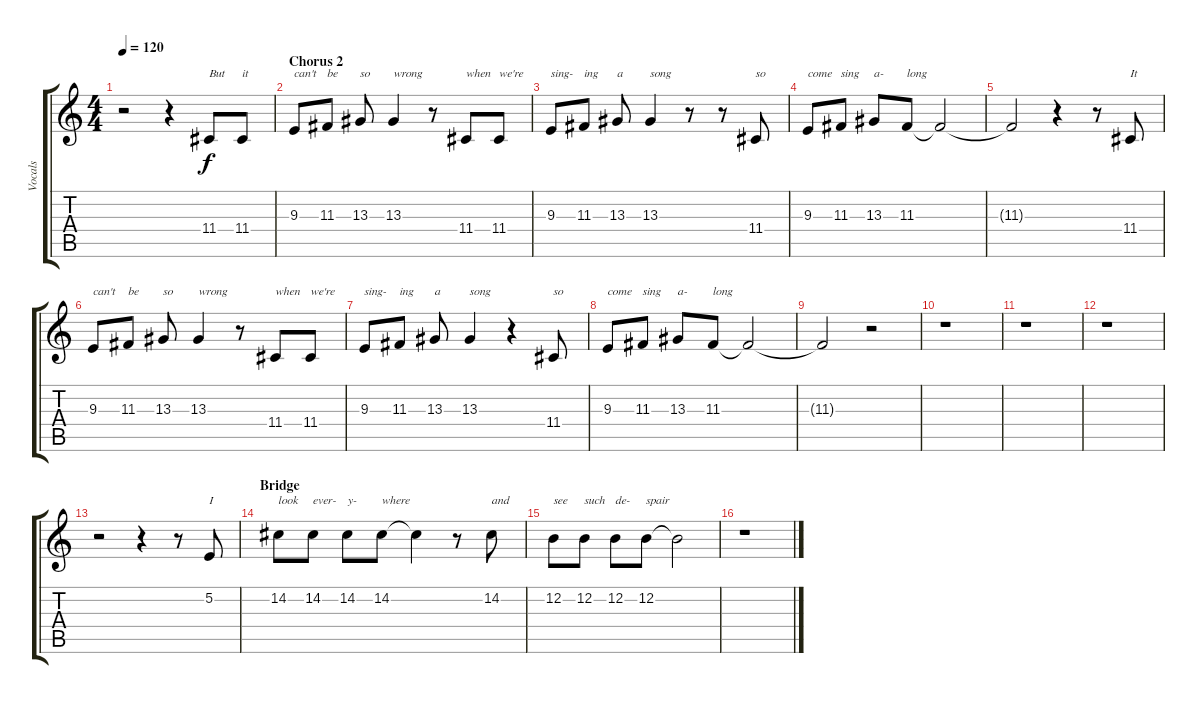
\track ("Vocals" "Vocals") {instrument synthvoice}
\staff {score tabs}
\tuning (E4 B3 G3 D3 A2 E2) {hide}
\ts (4 4)
\tempo 120
\clef g2
\ks c
r.2{dy f} r.4 11.4.8{txt "But"} 11.4.8{txt "it"} |
\section ("" "Chorus 2")
9.3.8{txt "can't"} 11.3.8{txt "be"} 13.3.8{txt "so"} 13.3.4{txt "wrong"} r.8 11.4.8{txt "when"} 11.4.8{txt "we're"} |
9.3.8{txt "sing-"} 11.3.8{txt "ing"} 13.3.8{txt "a"} 13.3.4{txt "song"} r.8 r.8 11.4.8{txt "so"} |
9.3.8{txt "come"} 11.3.8{txt "sing"} 13.3.8{txt "a-"} 11.3.8{txt "long"} 11.3{t}.2 |
11.3{t}.2 r.4 r.8 11.4.8{txt "It"} |
9.3.8{txt "can't"} 11.3.8{txt "be"} 13.3.8{txt "so"} 13.3.4{txt "wrong"} r.8 11.4.8{txt "when"} 11.4.8{txt "we're"} |
9.3.8{txt "sing-"} 11.3.8{txt "ing"} 13.3.8{txt "a"} 13.3.4{txt "song"} r.4 11.4.8{txt "so"} |
9.3.8{txt "come"} 11.3.8{txt "sing"} 13.3.8{txt "a-"} 11.3.8{txt "long"} 11.3{t}.2 |
11.3{t}.2 r.2 |
r.1 |
r.1 |
r.1 |
r.2 r.4 r.8 5.2.8{txt "I"} |
\section ("" "Bridge")
14.2.8{txt "look"} 14.2.8{txt "ever-"} 14.2.8{txt "y-"} 14.2.8{txt "where"} 14.2{t}.4 r.8 14.2.8{txt "and"} |
12.2.8{txt "see"} 12.2.8{txt "such"} 12.2.8{txt "de-"} 12.2.8{txt "spair"} 12.2{t}.2 |
r.1
